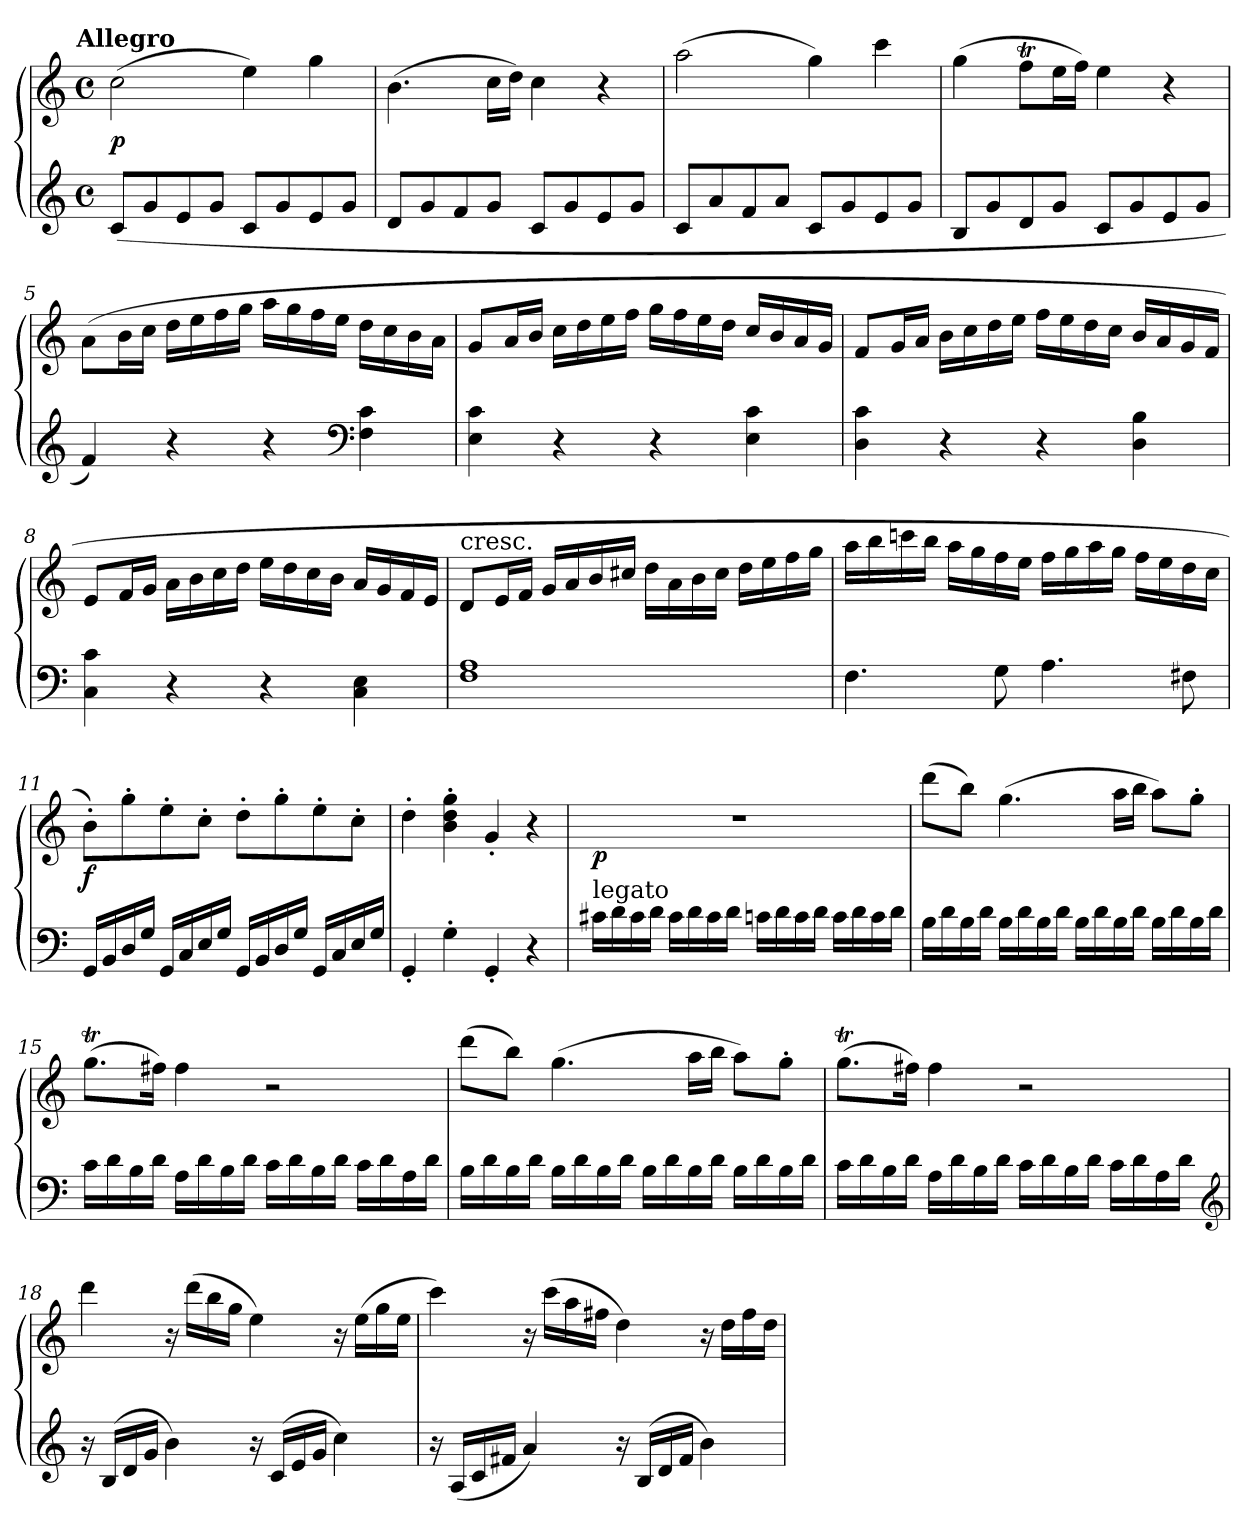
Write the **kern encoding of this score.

**kern	**kern	**dynam
*part1	*part1	*part1
*staff2	*staff1	*staff1/2
*clefG2	*clefG2	*
*k[]	*k[]	*
!!LO:TX:omd:t=Allegro
*M4/4	*M4/4	*
*met(c)	*met(c)	*
*MM120	*MM120	*
=1	=1	=1
(8cL	(2cc	p
8g	.	.
8e	.	.
8gJ	.	.
8cL	4ee)	.
8g	.	.
8e	4gg	.
8gJ	.	.
=2	=2	=2
8dL	(4.b	.
8g	.	.
8f	.	.
8gJ	16ccLL	.
.	16ddJJ)	.
8cL	4cc	.
8g	.	.
8e	4r	.
8gJ	.	.
=3	=3	=3
8cL	(2aa	.
8a	.	.
8f	.	.
8aJ	.	.
8cL	4gg)	.
8g	.	.
8e	4ccc	.
8gJ	.	.
=4	=4	=4
8BL	(4gg	.
8g	.	.
8d	8ffTL	.
8gJ	16eeL	.
.	16ffJJ)	.
8cL	4ee	.
8g	.	.
8e	4r	.
8gJ	.	.
=5	=5	=5
4f)	(8aL	.
.	16bL	.
.	16ccJJ	.
4r	16ddLL	.
.	16ee	.
.	16ff	.
.	16ggJJ	.
4r	16aaLL	.
.	16gg	.
.	16ff	.
.	16eeJJ	.
*clefF4	*	*
4F 4c	16ddLL	.
.	16cc	.
.	16b	.
.	16aJJ	.
=6	=6	=6
4E 4c	8gL	.
.	16aL	.
.	16bJJ	.
4r	16ccLL	.
.	16dd	.
.	16ee	.
.	16ffJJ	.
4r	16ggLL	.
.	16ff	.
.	16ee	.
.	16ddJJ	.
4E 4c	16ccLL	.
.	16b	.
.	16a	.
.	16gJJ	.
=7	=7	=7
4D 4c	8fL	.
.	16gL	.
.	16aJJ	.
4r	16bLL	.
.	16cc	.
.	16dd	.
.	16eeJJ	.
4r	16ffLL	.
.	16ee	.
.	16dd	.
.	16ccJJ	.
4D 4B	16bLL	.
.	16a	.
.	16g	.
.	16fJJ	.
=8	=8	=8
4C 4c	8eL	.
.	16fL	.
.	16gJJ	.
4r	16aLL	.
.	16b	.
.	16cc	.
.	16ddJJ	.
4r	16eeLL	.
.	16dd	.
.	16cc	.
.	16bJJ	.
4C 4E	16aLL	.
.	16g	.
.	16f	.
.	16eJJ	.
=9	=9	=9
!	!LO:TX:t=cresc.	!
1F 1A	8dL	.
.	16eL	.
.	16fJJ	.
.	16gLL	.
.	16a	.
.	16b	.
.	16cc#XJJ	.
.	16ddLL	.
.	16a	.
.	16b	.
.	16cc#JJ	.
.	16ddLL	.
.	16ee	.
.	16ff	.
.	16ggJJ	.
=10	=10	=10
4.F	16aaLL	.
.	16bb	.
.	16cccn	.
.	16bbJJ	.
.	16aaLL	.
.	16gg	.
8G	16ff	.
.	16eeJJ	.
4.A	16ffLL	.
.	16gg	.
.	16aa	.
.	16ggJJ	.
.	16ffLL	.
.	16ee	.
8F#X	16dd	.
.	16ccJJ	.
=11	=11	=11
16GGLL	8b'L)	f
16BB	.	.
16D	8gg'	.
16GJJ	.	.
16GGLL	8ee'	.
16C	.	.
16E	8cc'J	.
16GJJ	.	.
16GGLL	8dd'L	.
16BB	.	.
16D	8gg'	.
16GJJ	.	.
16GGLL	8ee'	.
16C	.	.
16E	8cc'J	.
16GJJ	.	.
=12	=12	=12
4GG'	4dd'	.
4G'	4b' 4dd' 4gg'	.
4GG'	4g'	.
4r	4r	.
=13	=13	=13
!LO:TX:t=legato	!	!
16c#XLL	1r	p
16d	.	.
16c#	.	.
16dJJ	.	.
16c#LL	.	.
16d	.	.
16c#	.	.
16dJJ	.	.
16cnLL	.	.
16d	.	.
16c	.	.
16dJJ	.	.
16cLL	.	.
16d	.	.
16c	.	.
16dJJ	.	.
=14	=14	=14
16BLL	(8dddL	.
16d	.	.
16B	8bbJ)	.
16dJJ	.	.
16BLL	(4.gg	.
16d	.	.
16B	.	.
16dJJ	.	.
16BLL	.	.
16d	.	.
16B	16aaLL	.
16dJJ	16bbJJ	.
16BLL	8aaL)	.
16d	.	.
16B	8gg'J	.
16dJJ	.	.
=15	=15	=15
16cLL	(8.ggTL	.
16d	.	.
16B	.	.
16dJJ	16ff#XJk)	.
16ALL	4ff#	.
16d	.	.
16B	.	.
16dJJ	.	.
16cLL	2r	.
16d	.	.
16B	.	.
16dJJ	.	.
16cLL	.	.
16d	.	.
16A	.	.
16dJJ	.	.
=16	=16	=16
16BLL	(8dddL	.
16d	.	.
16B	8bbJ)	.
16dJJ	.	.
16BLL	(4.gg	.
16d	.	.
16B	.	.
16dJJ	.	.
16BLL	.	.
16d	.	.
16B	16aaLL	.
16dJJ	16bbJJ	.
16BLL	8aaL)	.
16d	.	.
16B	8gg'J	.
16dJJ	.	.
=17	=17	=17
16cLL	(8.ggTL	.
16d	.	.
16B	.	.
16dJJ	16ff#XJk)	.
16ALL	4ff#	.
16d	.	.
16B	.	.
16dJJ	.	.
16cLL	2r	.
16d	.	.
16B	.	.
16dJJ	.	.
16cLL	.	.
16d	.	.
16A	.	.
16dJJ	.	.
*clefG2	*	*
=18	=18	=18
16r	4ddd	.
(16BLL	.	.
16d	.	.
16gJJ	.	.
4b)	16r	.
.	(16dddLL	.
.	16bb	.
.	16ggJJ	.
16r	4ee)	.
(16cLL	.	.
16e	.	.
16gJJ	.	.
4cc)	16r	.
.	(16eeLL	.
.	16gg	.
.	16eeJJ	.
=19	=19	=19
16r	4ccc)	.
(16ALL	.	.
16c	.	.
16f#XJJ	.	.
4a)	16r	.
.	(16cccLL	.
.	16aa	.
.	16ff#XJJ	.
16r	4dd)	.
(16BLL	.	.
16d	.	.
16f#JJ	.	.
4b)	16r	.
.	16ddLL	.
.	16ff#	.
.	16ddJJ	.
=	=	=
*-	*-	*-
